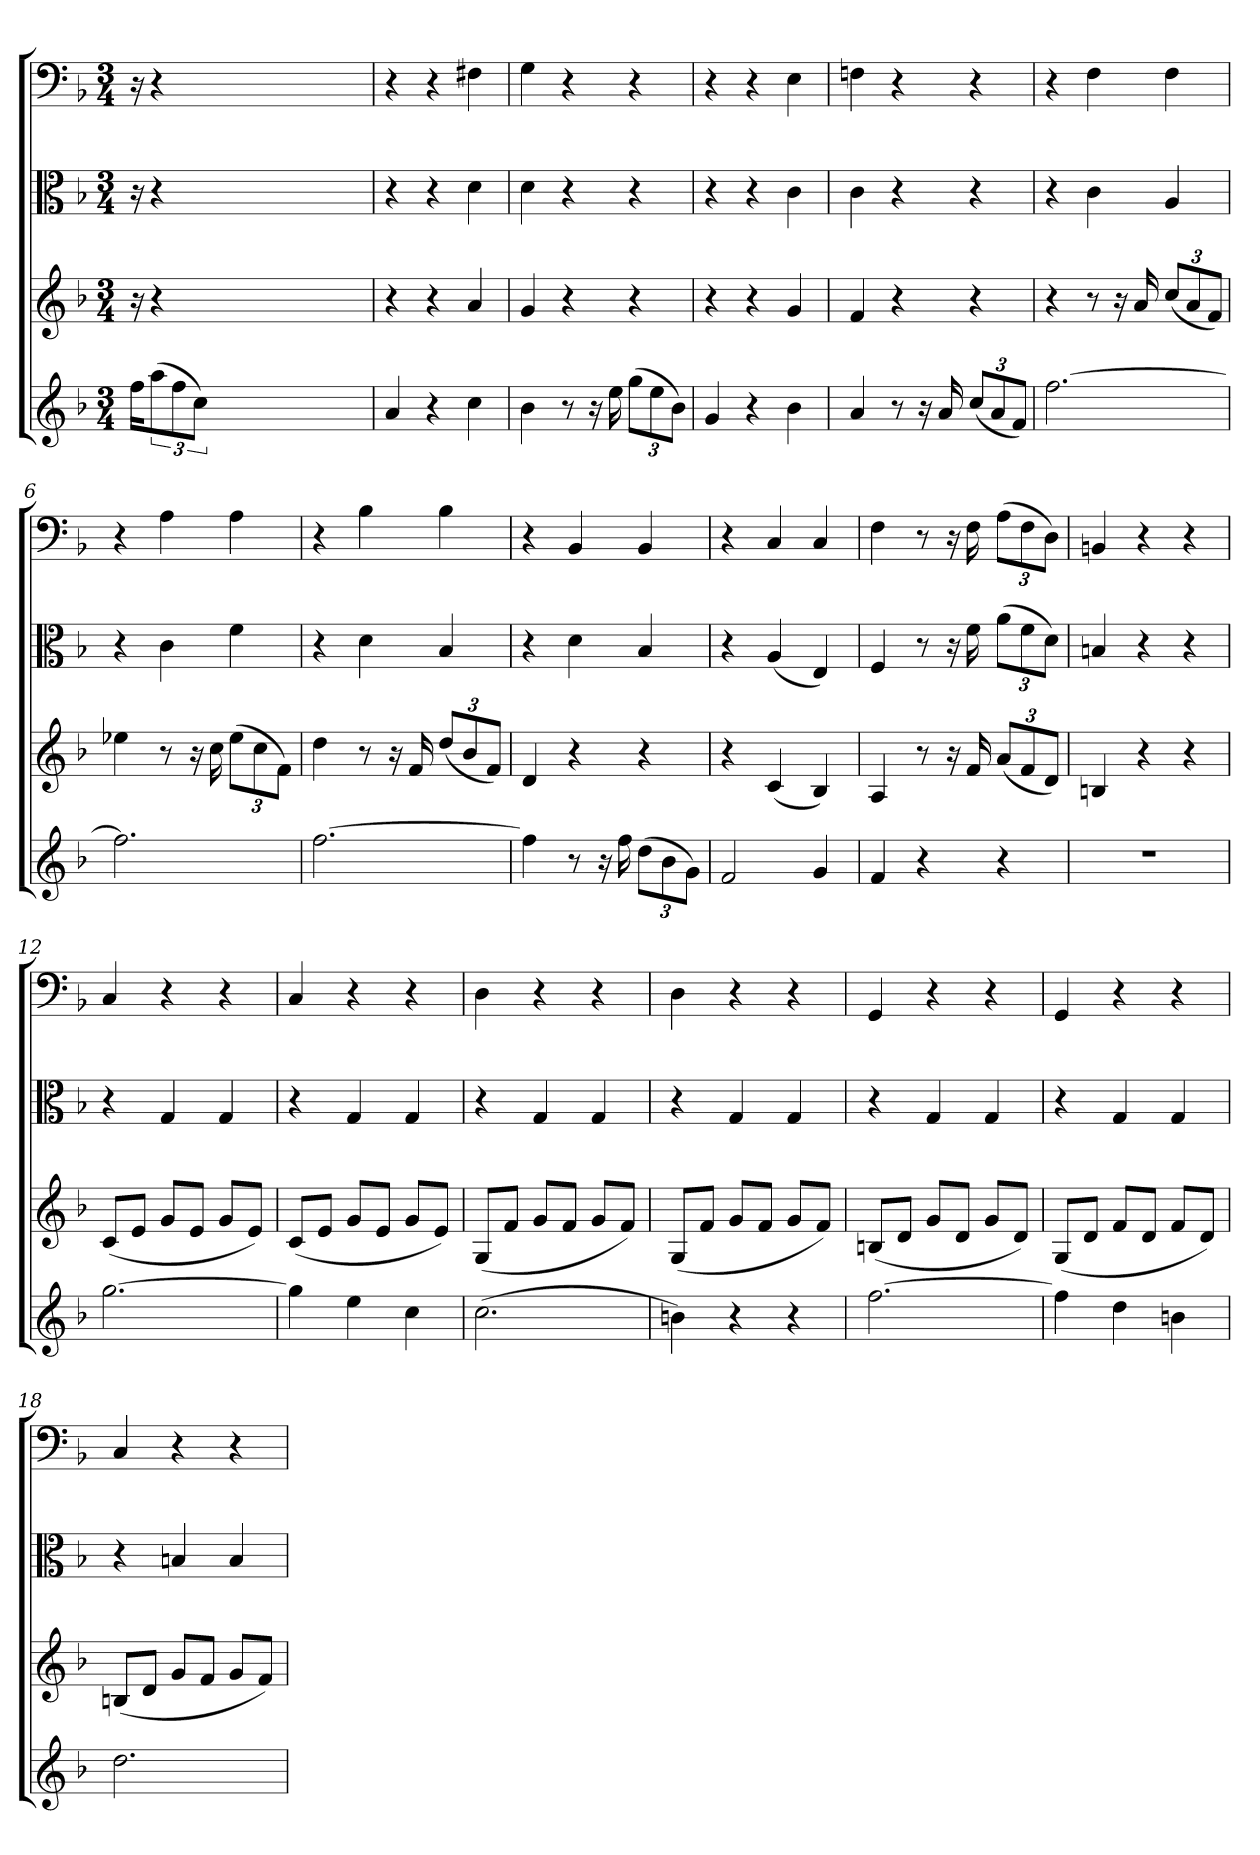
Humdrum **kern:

**kern	**kern	**kern	**kern
*part4	*part3	*part2	*part1
*staff4	*staff3	*staff2	*staff1
*clefG2	*clefG2	*clefC3	*clefF4
*k[b-]	*k[b-]	*k[b-]	*k[b-]
*F:	*F:	*F:	*F:
*M3/4	*M3/4	*M3/4	*M3/4
=	=	=	=
16ff\KL	16r	16r	16r
(12aa\	4r	4r	4r
12ff\	.	.	.
12cc\J)	.	.	.
32ryy	32ryy	32ryy	32ryy
32ryy	32ryy	32ryy	32ryy
32ryy	32ryy	32ryy	32ryy
32ryy	32ryy	32ryy	32ryy
32ryy	32ryy	32ryy	32ryy
32ryy	32ryy	32ryy	32ryy
32ryy	32ryy	32ryy	32ryy
32ryy	32ryy	32ryy	32ryy
32ryy	32ryy	32ryy	32ryy
32ryy	32ryy	32ryy	32ryy
32ryy	32ryy	32ryy	32ryy
32ryy	32ryy	32ryy	32ryy
32ryy	32ryy	32ryy	32ryy
32ryy	32ryy	32ryy	32ryy
=1	=1	=1	=1
4a	4r	4r	4r
4r	4r	4r	4r
4cc	4a	4d	4F#X
=2	=2	=2	=2
4b-	4g	4d	4G
8r	4r	4r	4r
16r	.	.	.
16ee	.	.	.
(12gg\L	4r	4r	4r
12ee\	.	.	.
12b-\J)	.	.	.
=3	=3	=3	=3
4g	4r	4r	4r
4r	4r	4r	4r
4b-	4g	4c	4E
=4	=4	=4	=4
4a	4f	4c	4Fn
8r	4r	4r	4r
16r	.	.	.
16a	.	.	.
(12cc/L	4r	4r	4r
12a/	.	.	.
12f/J)	.	.	.
=5	=5	=5	=5
[2.ff	4r	4r	4r
.	8r	4c	4F
.	16r	.	.
.	16a	.	.
.	(12cc/L	4A	4F
.	12a/	.	.
.	12f/J)	.	.
=6	=6	=6	=6
2.ff]	4ee-X	4r	4r
.	8r	4c	4A
.	16r	.	.
.	16cc	.	.
.	(12ee-\L	4f	4A
.	12cc\	.	.
.	12f\J)	.	.
=7	=7	=7	=7
[2.ff	4dd	4r	4r
.	8r	4d	4B-
.	16r	.	.
.	16f	.	.
.	(12dd/L	4B-	4B-
.	12b-/	.	.
.	12f/J)	.	.
=8	=8	=8	=8
4ff]	4d	4r	4r
8r	4r	4d	4BB-
16r	.	.	.
16ff	.	.	.
(12dd\L	4r	4B-	4BB-
12b-\	.	.	.
12g\J)	.	.	.
=9	=9	=9	=9
2f	4r	4r	4r
.	(4c	(4A	4C
4g	4B-)	4E)	4C
=10	=10	=10	=10
4f	4A	4F	4F
4r	8r	8r	8r
.	16r	16r	16r
.	16f	16f	16F
4r	(12a/L	(12a\L	(12A\L
.	12f/	12f\	12F\
.	12d/J)	12d\J)	12D\J)
=11	=11	=11	=11
2.r	4Bn	4Bn	4BBn
.	4r	4r	4r
.	4r	4r	4r
=12	=12	=12	=12
[2.gg	(8c/L	4r	4C
.	8e/J	.	.
.	8g/L	4G	4r
.	8e/J	.	.
.	8g/L	4G	4r
.	8e/J)	.	.
=13	=13	=13	=13
4gg]	(8c/L	4r	4C
.	8e/J	.	.
4ee	8g/L	4G	4r
.	8e/J	.	.
4cc	8g/L	4G	4r
.	8e/J)	.	.
=14	=14	=14	=14
(2.cc	(8G/L	4r	4D
.	8f/J	.	.
.	8g/L	4G	4r
.	8f/J	.	.
.	8g/L	4G	4r
.	8f/J)	.	.
=15	=15	=15	=15
4bn)	(8G/L	4r	4D
.	8f/J	.	.
4r	8g/L	4G	4r
.	8f/J	.	.
4r	8g/L	4G	4r
.	8f/J)	.	.
=16	=16	=16	=16
[2.ff	(8Bn/L	4r	4GG
.	8d/J	.	.
.	8g/L	4G	4r
.	8d/J	.	.
.	8g/L	4G	4r
.	8d/J)	.	.
=17	=17	=17	=17
4ff]	(8G/L	4r	4GG
.	8d/J	.	.
4dd	8f/L	4G	4r
.	8d/J	.	.
4bn	8f/L	4G	4r
.	8d/J)	.	.
=18	=18	=18	=18
2.dd	(8Bn/L	4r	4C
.	8d/J	.	.
.	8g/L	4Bn	4r
.	8f/J	.	.
.	8g/L	4B	4r
.	8f/J)	.	.
=	=	=	=
*-	*-	*-	*-
